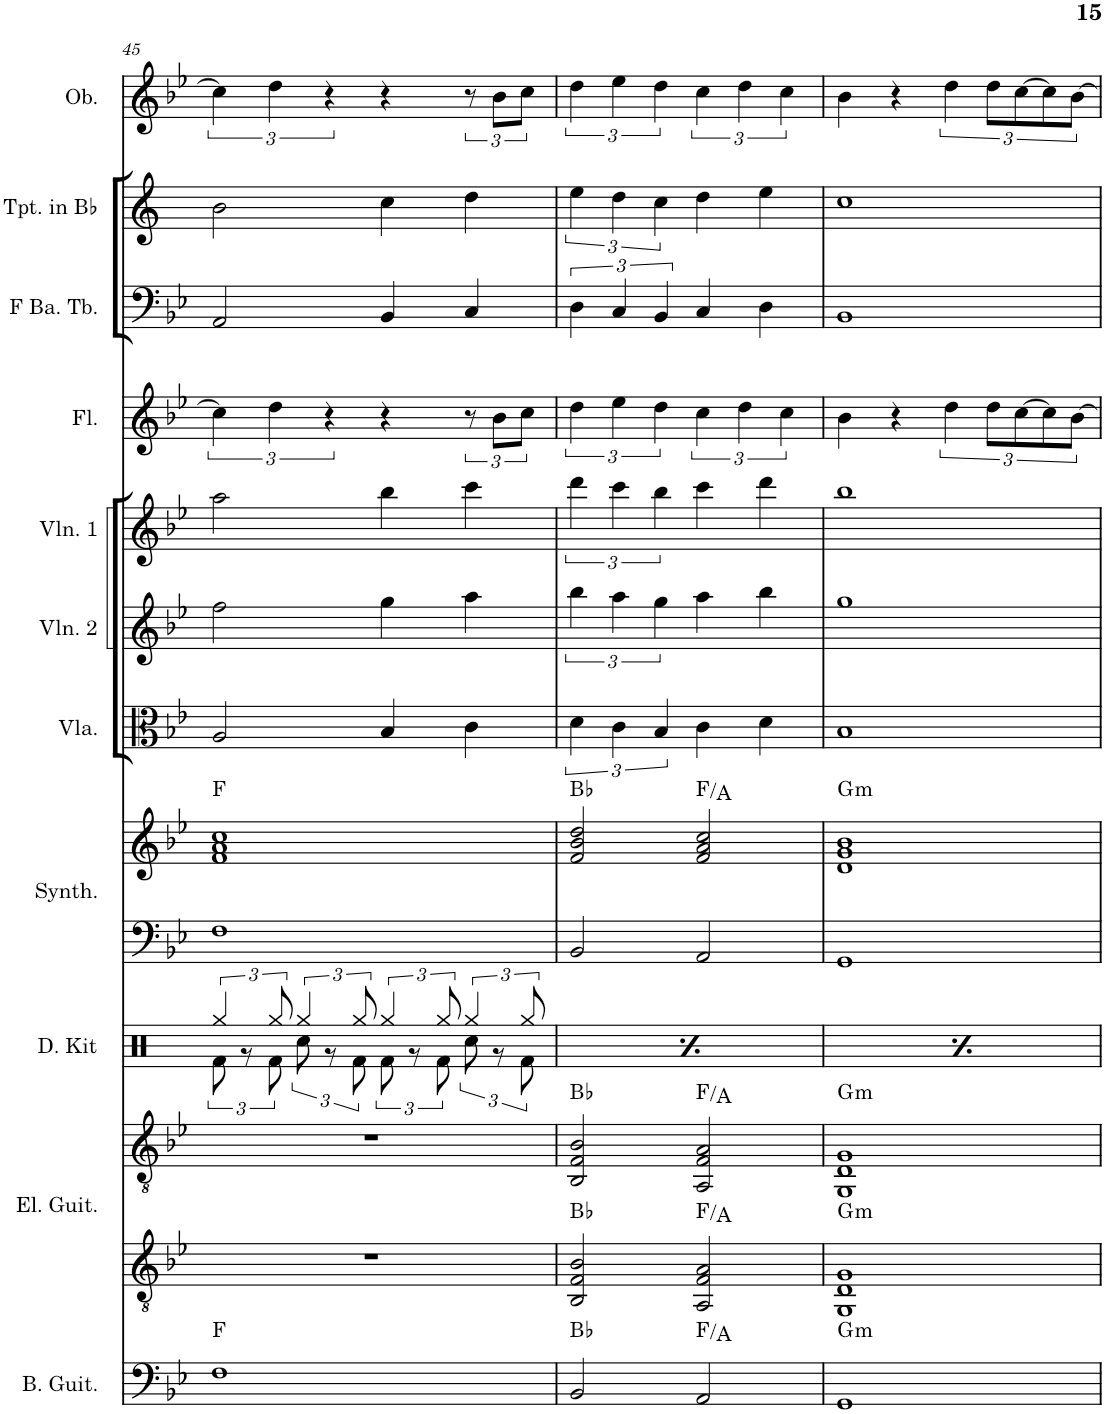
**kern	**harte	**kern	**kern	**harte	**kern	**kern	**kern	**harte	**kern	**kern	**kern	**kern	**kern	**kern	**kern
*part11	*part11	*part10	*part10	*part10	*part9	*part8	*part8	*part8	*part7	*part6	*part5	*part4	*part3	*part2	*part1
*staff13	*	*staff12	*staff11	*	*staff10	*staff9	*staff8	*	*staff7	*staff6	*staff5	*staff4	*staff3	*staff2	*staff1
*I"Bass Guitar	*	*I"Electric Guitar	*	*	*I"Drum Kit	*I"Choir Synthesizer	*	*	*I"Viola	*I"Violin 2	*I"Violin 1	*I"Flute	*I"F Bass Tuba	*I"Trumpet in Bb	*I"Oboe
*I'B. Guit.	*	*I'El. Guit.	*	*	*I'D. Kit	*I'Synth.	*	*	*I'Vla.	*I'Vln. 2	*I'Vln. 1	*I'Fl.	*I'F Ba. Tb.	*I'Tpt. in Bb	*I'Ob.
!!LO:PB:g=z
*clefF4	*	*clefGv2	*clefGv2	*	*clefX	*clefF4	*clefG2	*	*clefC3	*clefG2	*clefG2	*clefG2	*clefF4	*clefG2	*clefG2
*Trd7c12	*	*	*	*	*	*	*	*	*	*	*	*	*	*Trd1c2	*
*k[b-e-]	*	*k[b-e-]	*k[b-e-]	*	*k[]	*k[b-e-]	*k[b-e-]	*	*k[b-e-]	*k[b-e-]	*k[b-e-]	*k[b-e-]	*k[b-e-]	*k[]	*k[b-e-]
*M4/4	*	*M4/4	*M4/4	*	*M4/4	*M4/4	*M4/4	*	*M4/4	*M4/4	*M4/4	*M4/4	*M4/4	*M4/4	*M4/4
=45	=45	=45	=45	=45	=45	=45	=45	=45	=45	=45	=45	=45	=45	=45	=45
*	*	*	*	*	*^	*	*	*	*	*	*	*	*	*	*
1F	F:maj	1r	1r	.	6Rgg/	12Rf\	1F	1f 1a 1cc	F:maj	2A/	2ff\	2aa\	6cc\]	2AA/	2b\	6cc\]
.	.	.	.	.	.	12r	.	.	.	.	.	.	.	.	.	.
.	.	.	.	.	12Rgg/	12Rf\	.	.	.	.	.	.	6dd\	.	.	6dd\
.	.	.	.	.	6Rgg/	12Rcc\	.	.	.	.	.	.	.	.	.	.
.	.	.	.	.	.	12r	.	.	.	.	.	.	6r	.	.	6r
.	.	.	.	.	12Rgg/	12Rf\	.	.	.	.	.	.	.	.	.	.
.	.	.	.	.	6Rgg/	12Rf\	.	.	.	4B-/	4gg\	4bb-\	4r	4BB-/	4cc\	4r
.	.	.	.	.	.	12r	.	.	.	.	.	.	.	.	.	.
.	.	.	.	.	12Rgg/	12Rf\	.	.	.	.	.	.	.	.	.	.
.	.	.	.	.	6Rgg/	12Rcc\	.	.	.	4c\	4aa\	4ccc\	12r	4C/	4dd\	12r
.	.	.	.	.	.	12r	.	.	.	.	.	.	12b-\L	.	.	12b-\L
.	.	.	.	.	12Rgg/	12Rf\	.	.	.	.	.	.	12cc\J	.	.	12cc\J
=46	=46	=46	=46	=46	=46	=46	=46	=46	=46	=46	=46	=46	=46	=46	=46	=46
2BB-/	Bb:maj	2BB-/ 2F/ 2B-/	2BB-/ 2F/ 2B-/	Bb:maj Bb:maj	6Rgg/	12Rf\	2BB-/	2f/ 2b-/ 2dd/	Bb:maj	6d\	6bb-\	6ddd\	6dd\	6D\	6ee\	6dd\
.	.	.	.	.	.	12r	.	.	.	.	.	.	.	.	.	.
.	.	.	.	.	12Rgg/	12Rf\	.	.	.	6c\	6aa\	6ccc\	6ee-\	6C/	6dd\	6ee-\
.	.	.	.	.	6Rgg/	12Rcc\	.	.	.	.	.	.	.	.	.	.
.	.	.	.	.	.	12r	.	.	.	6B-/	6gg\	6bb-\	6dd\	6BB-/	6cc\	6dd\
.	.	.	.	.	12Rgg/	12Rf\	.	.	.	.	.	.	.	.	.	.
2AA/	F:maj/3	2AA/ 2F/ 2A/	2AA/ 2F/ 2A/	F:maj/3 F:maj/3	6Rgg/	12Rf\	2AA/	2f/ 2a/ 2cc/	F:maj/3	4c\	4aa\	4ccc\	6cc\	4C/	4dd\	6cc\
.	.	.	.	.	.	12r	.	.	.	.	.	.	.	.	.	.
.	.	.	.	.	12Rgg/	12Rf\	.	.	.	.	.	.	6dd\	.	.	6dd\
.	.	.	.	.	6Rgg/	12Rcc\	.	.	.	4d\	4bb-\	4ddd\	.	4D\	4ee\	.
.	.	.	.	.	.	12r	.	.	.	.	.	.	6cc\	.	.	6cc\
.	.	.	.	.	12Rgg/	12Rf\	.	.	.	.	.	.	.	.	.	.
=47	=47	=47	=47	=47	=47	=47	=47	=47	=47	=47	=47	=47	=47	=47	=47	=47
!	!LO:H:kt=m	!	!	!LO:H:n=1:kt=m	!	!	!	!	!	!	!	!	!	!	!	!
!	!	!	!	!LO:H:n=2:kt=m	!	!	!	!	!LO:H:kt=m	!	!	!	!	!	!	!
1GG	G:min	1GG 1D 1G	1GG 1D 1G	G:min G:min	6Rgg/	12Rf\	1GG	1d 1g 1b-	G:min	1B-	1gg	1bb-	4b-\	1BB-	1cc	4b-\
.	.	.	.	.	.	12r	.	.	.	.	.	.	.	.	.	.
.	.	.	.	.	12Rgg/	12Rf\	.	.	.	.	.	.	.	.	.	.
.	.	.	.	.	6Rgg/	12Rcc\	.	.	.	.	.	.	4r	.	.	4r
.	.	.	.	.	.	12r	.	.	.	.	.	.	.	.	.	.
.	.	.	.	.	12Rgg/	12Rf\	.	.	.	.	.	.	.	.	.	.
.	.	.	.	.	6Rgg/	12Rf\	.	.	.	.	.	.	6dd\	.	.	6dd\
.	.	.	.	.	.	12r	.	.	.	.	.	.	.	.	.	.
.	.	.	.	.	12Rgg/	12Rf\	.	.	.	.	.	.	12dd\L	.	.	12dd\L
.	.	.	.	.	6Rgg/	12Rcc\	.	.	.	.	.	.	[12cc\	.	.	[12cc\
.	.	.	.	.	.	12r	.	.	.	.	.	.	12cc\]	.	.	12cc\]
.	.	.	.	.	12Rgg/	12Rf\	.	.	.	.	.	.	[12b-\J	.	.	[12b-\J
*	*	*	*	*	*v	*v	*	*	*	*	*	*	*	*	*	*
=	=	=	=	=	=	=	=	=	=	=	=	=	=	=	=
*-	*-	*-	*-	*-	*-	*-	*-	*-	*-	*-	*-	*-	*-	*-	*-
